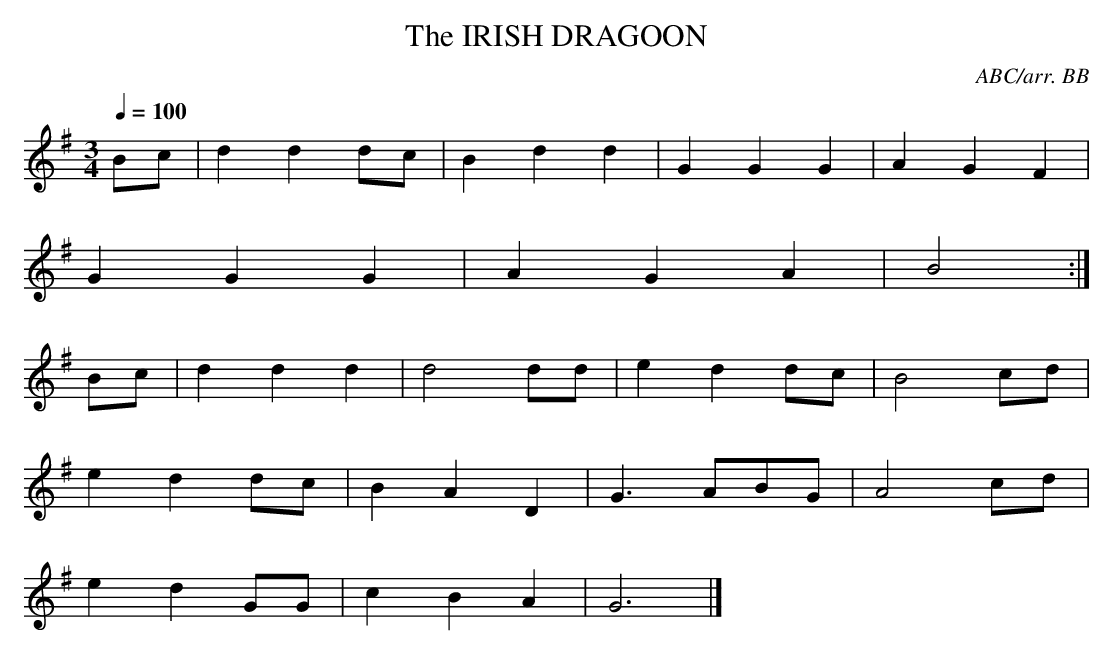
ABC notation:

X:1
T:IRISH DRAGOON, The
C:ABC/arr. BB
L:1/8
M:3/4
Q:1/4=100
K:G
Bc|d2d2dc|B2d2d2|G2G2G2|A2G2F2|
G2G2G2|A2G2A2|B4 :|
Bc|d2d2d2|d4dd|e2d2dc|B4cd|
e2d2dc|B2A2D2|G3ABG|A4cd|
e2d2GG|c2B2A2|G6 |]
